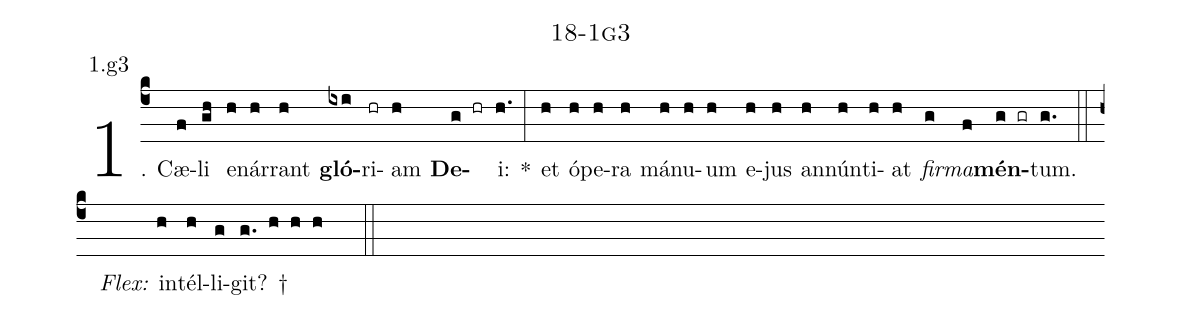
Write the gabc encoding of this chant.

name: 18-1g3;
annotation: 1.g3;
%%
(c4)1. Cæ(f)li(gh) e(h)nár(h)rant(h) <b>gló</b>(ixi)ri(hr)am(h) <b>De</b>(g hr)i:(h.) *(:) et(h) ó(h)pe(h)ra(h) má(h)nu(h)um(h) e(h)jus(h) an(h)nún(h)ti(h)at(h) <i>fir</i>(g)<i>ma</i>(f)<b>mén</b>(g gr)tum.(g.) (::)
<i>Flex:</i>()  in(h)tél(h)li(g)git? †(g. h h h  ::)
